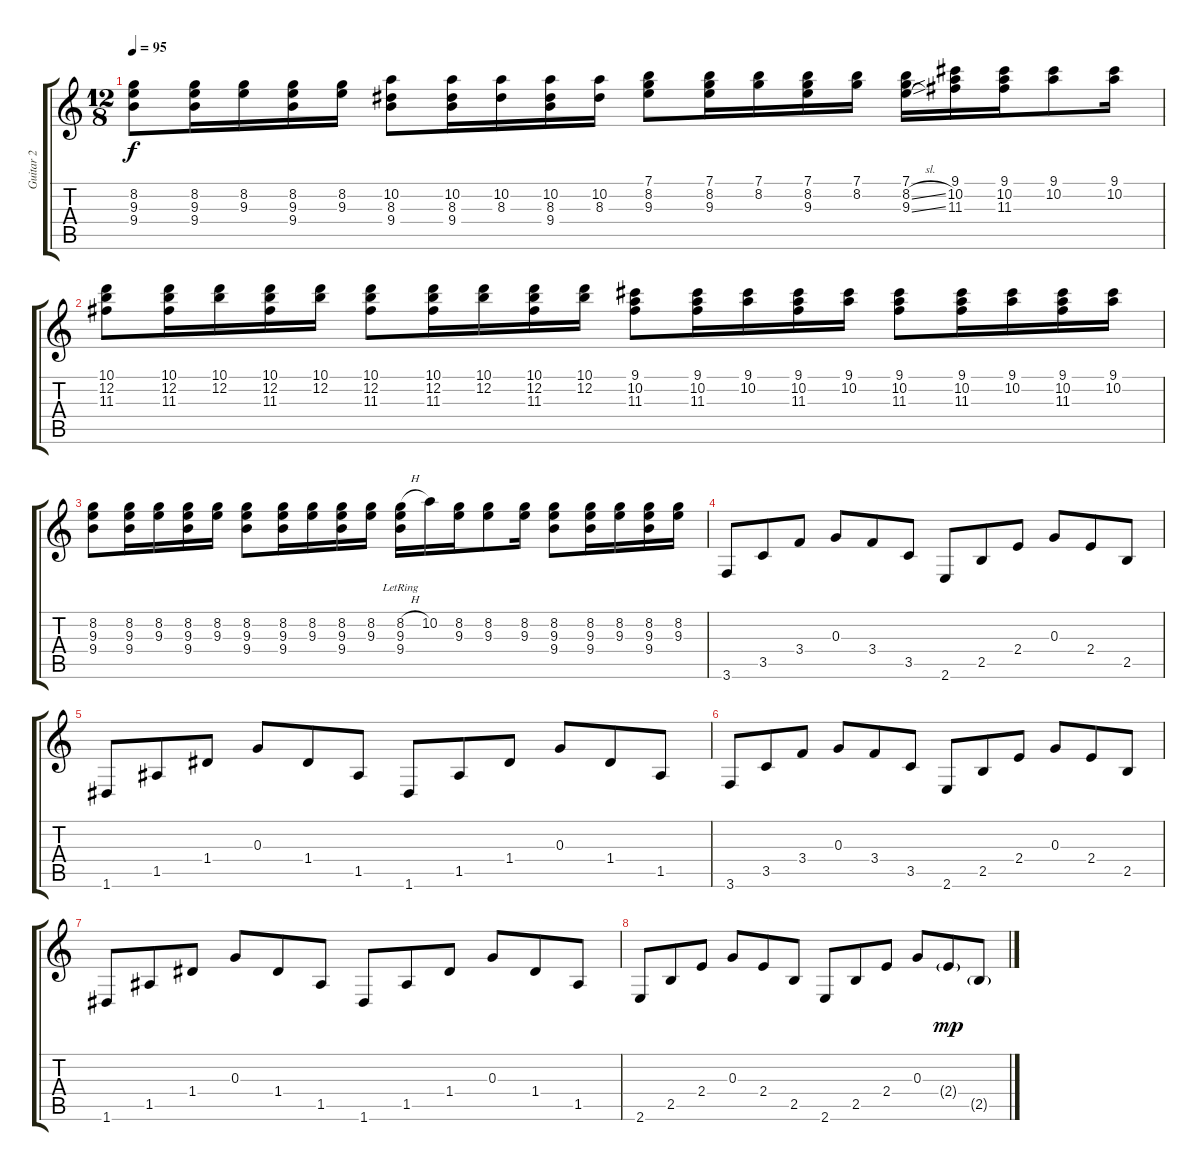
\track ("Guitar 2" "Guitar 2") {instrument electricguitarclean}
\staff {score tabs}
\tuning (E4 B3 G3 D3 A2 D2) {hide}
\ts (12 8)
\tempo 95
\clef g2
\ks c
(8.2 9.3 9.4).8{dy f} (8.2 9.3 9.4).16 (8.2 9.3).16 (8.2 9.3 9.4).16 (8.2 9.3).16 (10.2 8.3 9.4).8 (10.2 8.3 9.4).16 (10.2 8.3).16 (10.2 8.3 9.4).16 (10.2 8.3).16 (7.1 8.2 9.3).8 (7.1 8.2 9.3).16 (7.1 8.2).16 (7.1 8.2 9.3).16 (7.1 8.2).16 (7.1 8.2{sl} 9.3{sl}).16 (9.1 10.2 11.3).16 (9.1 10.2 11.3).16 (9.1 10.2).8 (9.1 10.2).16 |
(10.1 12.2 11.3).8 (10.1 12.2 11.3).16 (10.1 12.2).16 (10.1 12.2 11.3).16 (10.1 12.2).16 (10.1 12.2 11.3).8 (10.1 12.2 11.3).16 (10.1 12.2).16 (10.1 12.2 11.3).16 (10.1 12.2).16 (9.1 10.2 11.3).8 (9.1 10.2 11.3).16 (9.1 10.2).16 (9.1 10.2 11.3).16 (9.1 10.2).16 (9.1 10.2 11.3).8 (9.1 10.2 11.3).16 (9.1 10.2).16 (9.1 10.2 11.3).16 (9.1 10.2).16 |
(8.2 9.3 9.4).8 (8.2 9.3 9.4).16 (8.2 9.3).16 (8.2 9.3 9.4).16 (8.2 9.3).16 (8.2 9.3 9.4).8 (8.2 9.3 9.4).16 (8.2 9.3).16 (8.2 9.3 9.4).16 (8.2 9.3).16 (8.2{h} 9.3{lr} 9.4{lr}).16 10.2.16 (8.2 9.3).16 (8.2 9.3).8 (8.2 9.3).16 (8.2 9.3 9.4).8 (8.2 9.3 9.4).16 (8.2 9.3).16 (8.2 9.3 9.4).16 (8.2 9.3).16 |
3.6.8 3.5.8 3.4.8 0.3.8 3.4.8 3.5.8 2.6.8 2.5.8 2.4.8 0.3.8 2.4.8 2.5.8 |
1.6.8 1.5.8 1.4.8 0.3.8 1.4.8 1.5.8 1.6.8 1.5.8 1.4.8 0.3.8 1.4.8 1.5.8 |
3.6.8 3.5.8 3.4.8 0.3.8 3.4.8 3.5.8 2.6.8 2.5.8 2.4.8 0.3.8 2.4.8 2.5.8 |
1.6.8 1.5.8 1.4.8 0.3.8 1.4.8 1.5.8 1.6.8 1.5.8 1.4.8 0.3.8 1.4.8 1.5.8 |
2.6.8 2.5.8 2.4.8 0.3.8 2.4.8 2.5.8 2.6.8 2.5.8 2.4.8 0.3.8 2.4{g}.8{dy mp} 2.5{g}.8
